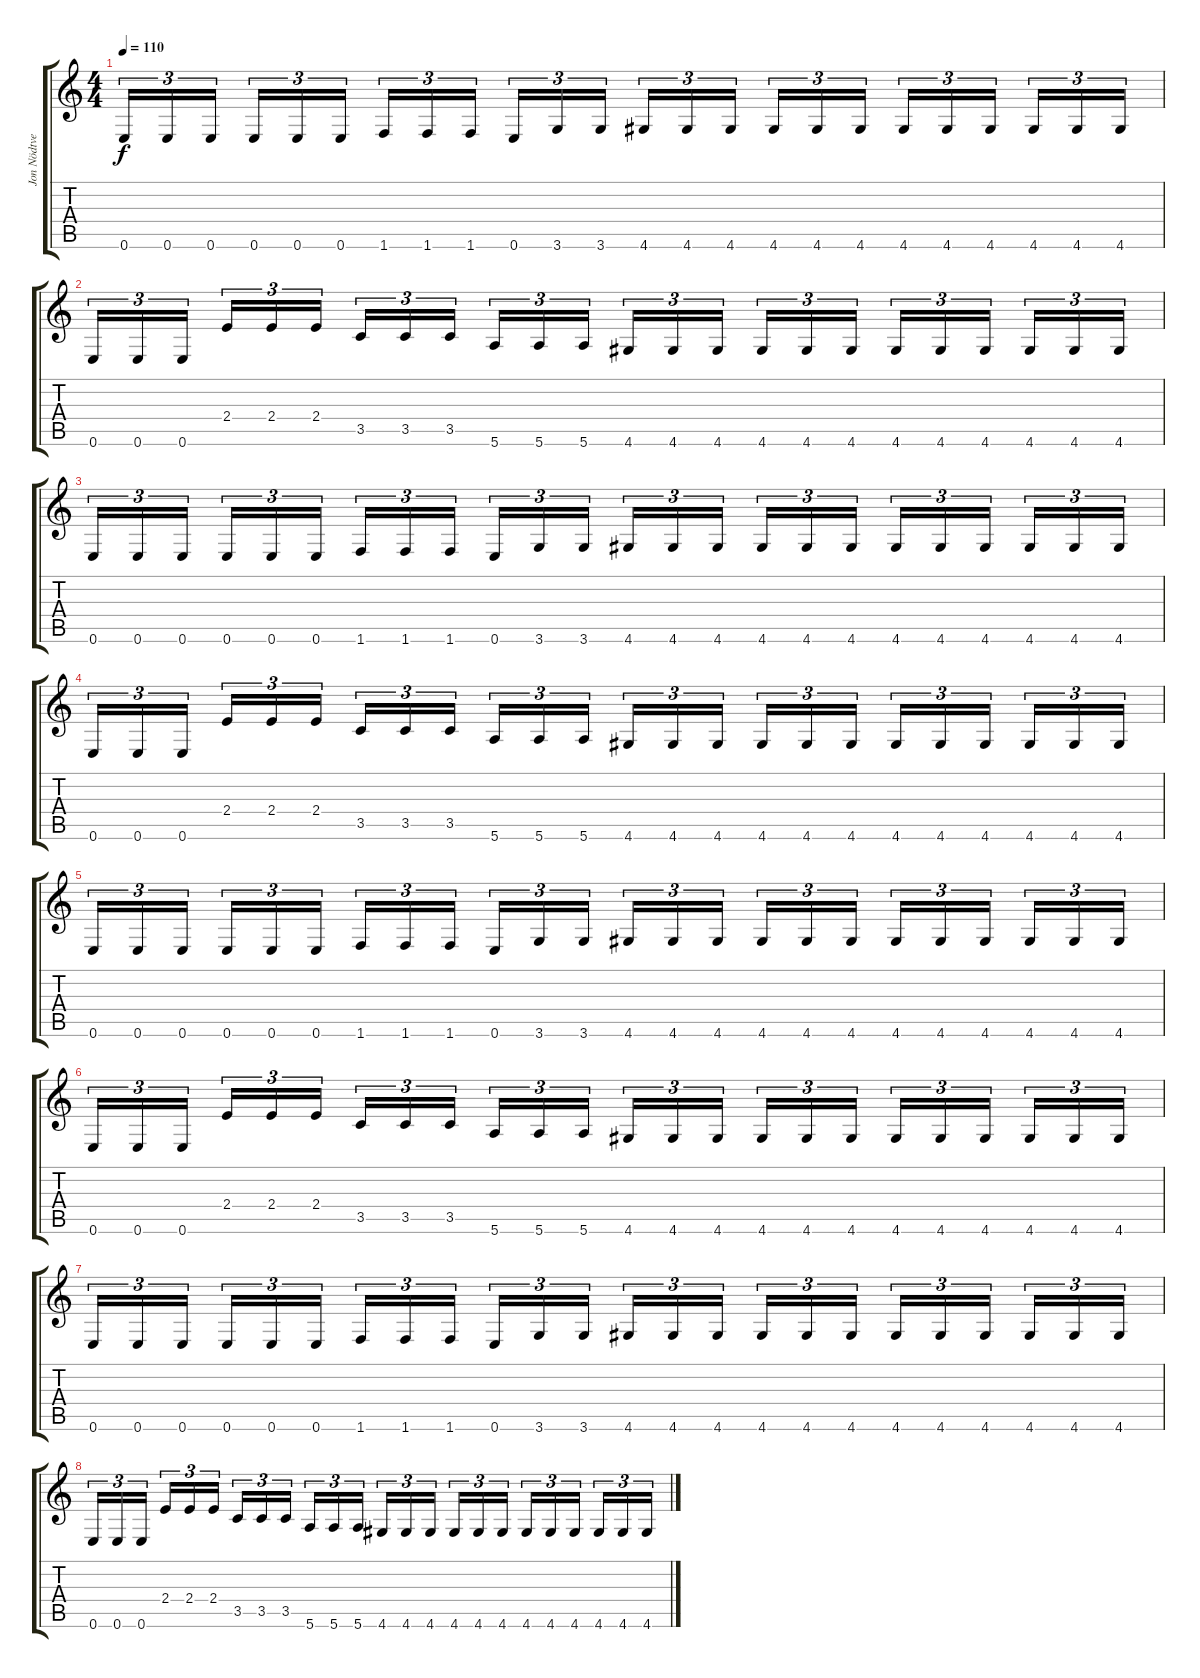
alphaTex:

\track ("Jon Nödtveidt" "Jon Nödtve") {instrument overdrivenguitar}
\staff {score tabs}
\tuning (E4 B3 G3 D3 A2 E2) {hide}
\ts (4 4)
\tempo 110
\clef g2
\ks c
0.6.16{tu (3 2) dy f volume 13} 0.6.16{tu (3 2)} 0.6.16{tu (3 2) beam splitsecondary} 0.6.16{tu (3 2)} 0.6.16{tu (3 2)} 0.6.16{tu (3 2)} 1.6.16{tu (3 2)} 1.6.16{tu (3 2)} 1.6.16{tu (3 2) beam splitsecondary} 0.6.16{tu (3 2)} 3.6.16{tu (3 2)} 3.6.16{tu (3 2)} 4.6.16{tu (3 2)} 4.6.16{tu (3 2)} 4.6.16{tu (3 2) beam splitsecondary} 4.6.16{tu (3 2)} 4.6.16{tu (3 2)} 4.6.16{tu (3 2)} 4.6.16{tu (3 2)} 4.6.16{tu (3 2)} 4.6.16{tu (3 2) beam splitsecondary} 4.6.16{tu (3 2)} 4.6.16{tu (3 2)} 4.6.16{tu (3 2)} |
0.6.16{tu (3 2)} 0.6.16{tu (3 2)} 0.6.16{tu (3 2) beam splitsecondary} 2.4.16{tu (3 2)} 2.4.16{tu (3 2)} 2.4.16{tu (3 2)} 3.5.16{tu (3 2)} 3.5.16{tu (3 2)} 3.5.16{tu (3 2) beam splitsecondary} 5.6.16{tu (3 2)} 5.6.16{tu (3 2)} 5.6.16{tu (3 2)} 4.6.16{tu (3 2)} 4.6.16{tu (3 2)} 4.6.16{tu (3 2) beam splitsecondary} 4.6.16{tu (3 2)} 4.6.16{tu (3 2)} 4.6.16{tu (3 2)} 4.6.16{tu (3 2)} 4.6.16{tu (3 2)} 4.6.16{tu (3 2) beam splitsecondary} 4.6.16{tu (3 2)} 4.6.16{tu (3 2)} 4.6.16{tu (3 2)} |
0.6.16{tu (3 2)} 0.6.16{tu (3 2)} 0.6.16{tu (3 2) beam splitsecondary} 0.6.16{tu (3 2)} 0.6.16{tu (3 2)} 0.6.16{tu (3 2)} 1.6.16{tu (3 2)} 1.6.16{tu (3 2)} 1.6.16{tu (3 2) beam splitsecondary} 0.6.16{tu (3 2)} 3.6.16{tu (3 2)} 3.6.16{tu (3 2)} 4.6.16{tu (3 2)} 4.6.16{tu (3 2)} 4.6.16{tu (3 2) beam splitsecondary} 4.6.16{tu (3 2)} 4.6.16{tu (3 2)} 4.6.16{tu (3 2)} 4.6.16{tu (3 2)} 4.6.16{tu (3 2)} 4.6.16{tu (3 2) beam splitsecondary} 4.6.16{tu (3 2)} 4.6.16{tu (3 2)} 4.6.16{tu (3 2)} |
0.6.16{tu (3 2)} 0.6.16{tu (3 2)} 0.6.16{tu (3 2) beam splitsecondary} 2.4.16{tu (3 2)} 2.4.16{tu (3 2)} 2.4.16{tu (3 2)} 3.5.16{tu (3 2)} 3.5.16{tu (3 2)} 3.5.16{tu (3 2) beam splitsecondary} 5.6.16{tu (3 2)} 5.6.16{tu (3 2)} 5.6.16{tu (3 2)} 4.6.16{tu (3 2)} 4.6.16{tu (3 2)} 4.6.16{tu (3 2) beam splitsecondary} 4.6.16{tu (3 2)} 4.6.16{tu (3 2)} 4.6.16{tu (3 2)} 4.6.16{tu (3 2)} 4.6.16{tu (3 2)} 4.6.16{tu (3 2) beam splitsecondary} 4.6.16{tu (3 2)} 4.6.16{tu (3 2)} 4.6.16{tu (3 2)} |
0.6.16{tu (3 2)} 0.6.16{tu (3 2)} 0.6.16{tu (3 2) beam splitsecondary} 0.6.16{tu (3 2)} 0.6.16{tu (3 2)} 0.6.16{tu (3 2)} 1.6.16{tu (3 2)} 1.6.16{tu (3 2)} 1.6.16{tu (3 2) beam splitsecondary} 0.6.16{tu (3 2)} 3.6.16{tu (3 2)} 3.6.16{tu (3 2)} 4.6.16{tu (3 2)} 4.6.16{tu (3 2)} 4.6.16{tu (3 2) beam splitsecondary} 4.6.16{tu (3 2)} 4.6.16{tu (3 2)} 4.6.16{tu (3 2)} 4.6.16{tu (3 2)} 4.6.16{tu (3 2)} 4.6.16{tu (3 2) beam splitsecondary} 4.6.16{tu (3 2)} 4.6.16{tu (3 2)} 4.6.16{tu (3 2)} |
0.6.16{tu (3 2)} 0.6.16{tu (3 2)} 0.6.16{tu (3 2) beam splitsecondary} 2.4.16{tu (3 2)} 2.4.16{tu (3 2)} 2.4.16{tu (3 2)} 3.5.16{tu (3 2)} 3.5.16{tu (3 2)} 3.5.16{tu (3 2) beam splitsecondary} 5.6.16{tu (3 2)} 5.6.16{tu (3 2)} 5.6.16{tu (3 2)} 4.6.16{tu (3 2)} 4.6.16{tu (3 2)} 4.6.16{tu (3 2) beam splitsecondary} 4.6.16{tu (3 2)} 4.6.16{tu (3 2)} 4.6.16{tu (3 2)} 4.6.16{tu (3 2)} 4.6.16{tu (3 2)} 4.6.16{tu (3 2) beam splitsecondary} 4.6.16{tu (3 2)} 4.6.16{tu (3 2)} 4.6.16{tu (3 2)} |
0.6.16{tu (3 2)} 0.6.16{tu (3 2)} 0.6.16{tu (3 2) beam splitsecondary} 0.6.16{tu (3 2)} 0.6.16{tu (3 2)} 0.6.16{tu (3 2)} 1.6.16{tu (3 2)} 1.6.16{tu (3 2)} 1.6.16{tu (3 2) beam splitsecondary} 0.6.16{tu (3 2)} 3.6.16{tu (3 2)} 3.6.16{tu (3 2)} 4.6.16{tu (3 2)} 4.6.16{tu (3 2)} 4.6.16{tu (3 2) beam splitsecondary} 4.6.16{tu (3 2)} 4.6.16{tu (3 2)} 4.6.16{tu (3 2)} 4.6.16{tu (3 2)} 4.6.16{tu (3 2)} 4.6.16{tu (3 2) beam splitsecondary} 4.6.16{tu (3 2)} 4.6.16{tu (3 2)} 4.6.16{tu (3 2)} |
0.6.16{tu (3 2)} 0.6.16{tu (3 2)} 0.6.16{tu (3 2) beam splitsecondary} 2.4.16{tu (3 2)} 2.4.16{tu (3 2)} 2.4.16{tu (3 2)} 3.5.16{tu (3 2)} 3.5.16{tu (3 2)} 3.5.16{tu (3 2) beam splitsecondary} 5.6.16{tu (3 2)} 5.6.16{tu (3 2)} 5.6.16{tu (3 2)} 4.6.16{tu (3 2)} 4.6.16{tu (3 2)} 4.6.16{tu (3 2) beam splitsecondary} 4.6.16{tu (3 2)} 4.6.16{tu (3 2)} 4.6.16{tu (3 2)} 4.6.16{tu (3 2)} 4.6.16{tu (3 2)} 4.6.16{tu (3 2) beam splitsecondary} 4.6.16{tu (3 2)} 4.6.16{tu (3 2)} 4.6.16{tu (3 2)}
